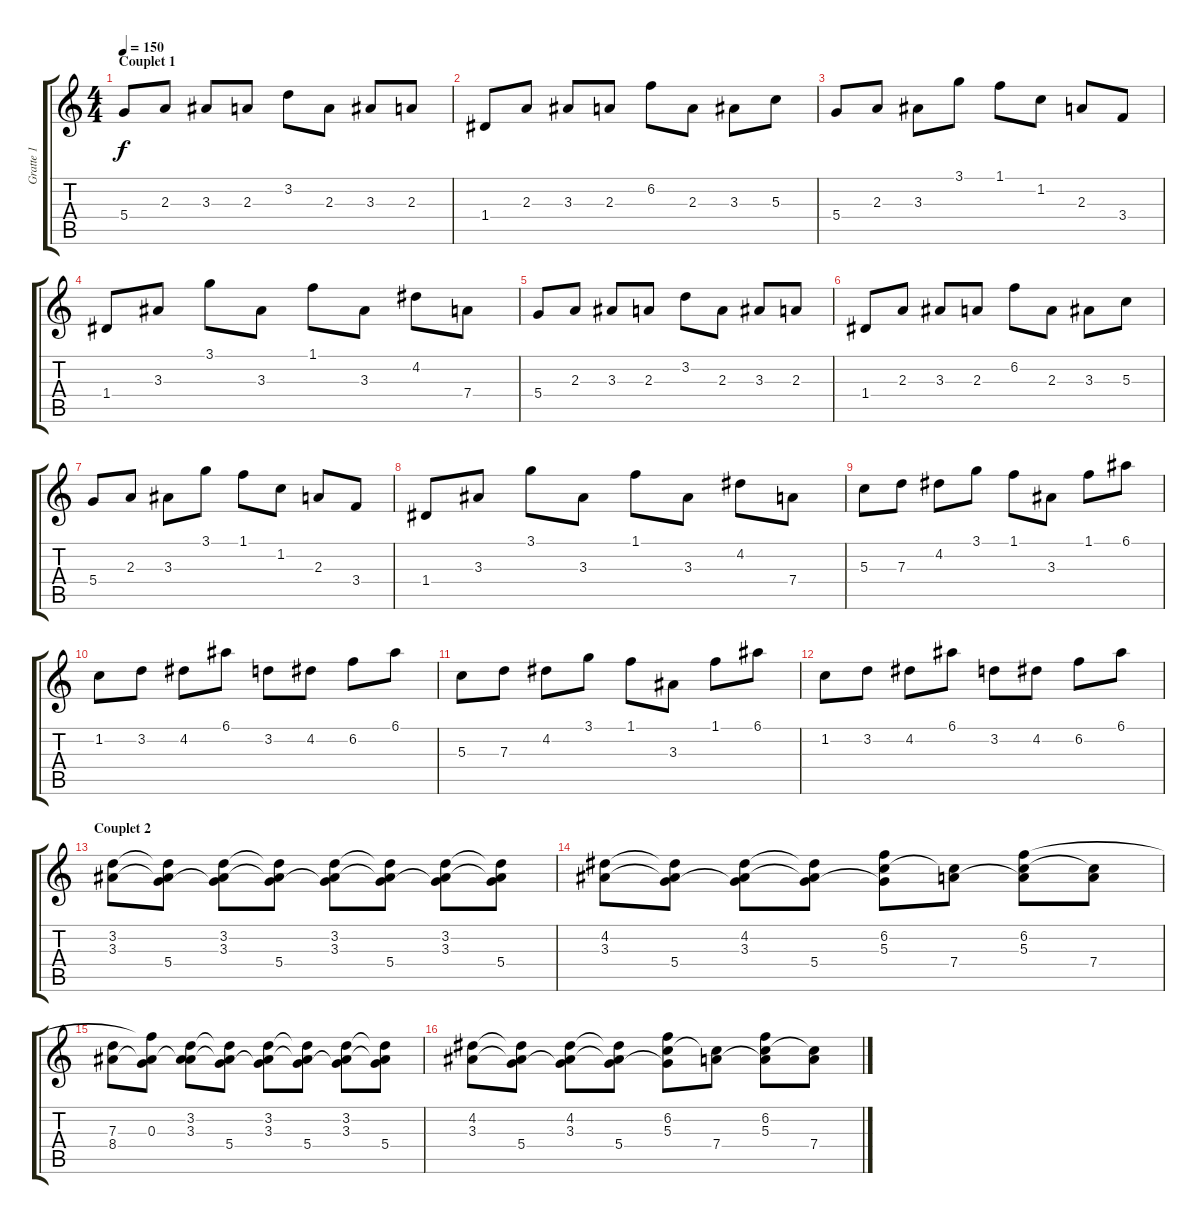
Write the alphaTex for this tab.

\track ("Gratte 1" "Gratte 1") {instrument acousticguitarsteel}
\staff {score tabs}
\tuning (E4 B3 G3 D3 A2 E2) {hide}
\ts (4 4)
\section ("" "Couplet 1")
\tempo 150
\clef g2
\ks c
5.4.8{dy f} 2.3.8 3.3.8 2.3.8 3.2.8 2.3.8 3.3.8 2.3.8 |
1.4.8 2.3.8 3.3.8 2.3.8 6.2.8 2.3.8 3.3.8 5.3.8 |
5.4.8 2.3.8 3.3.8 3.1.8 1.1.8 1.2.8 2.3.8 3.4.8 |
1.4.8 3.3.8 3.1.8 3.3.8 1.1.8 3.3.8 4.2.8 7.4.8 |
5.4.8 2.3.8 3.3.8 2.3.8 3.2.8 2.3.8 3.3.8 2.3.8 |
1.4.8 2.3.8 3.3.8 2.3.8 6.2.8 2.3.8 3.3.8 5.3.8 |
5.4.8 2.3.8 3.3.8 3.1.8 1.1.8 1.2.8 2.3.8 3.4.8 |
1.4.8 3.3.8 3.1.8 3.3.8 1.1.8 3.3.8 4.2.8 7.4.8 |
5.3.8 7.3.8 4.2.8 3.1.8 1.1.8 3.3.8 1.1.8 6.1.8 |
1.2.8 3.2.8 4.2.8 6.1.8 3.2.8 4.2.8 6.2.8 6.1.8 |
5.3.8 7.3.8 4.2.8 3.1.8 1.1.8 3.3.8 1.1.8 6.1.8 |
1.2.8 3.2.8 4.2.8 6.1.8 3.2.8 4.2.8 6.2.8 6.1.8 |
\section ("" "Couplet 2")
(3.2 3.3).8 (3.2{t} 3.3{t} 5.4).8 (3.2 3.3 5.4{t}).8 (3.2{t} 3.3{t} 5.4).8 (3.2 3.3 5.4{t}).8 (3.2{t} 3.3{t} 5.4).8 (3.2 3.3 5.4{t}).8 (3.2{t} 3.3{t} 5.4).8 |
(4.2 3.3).8 (4.2{t} 3.3{t} 5.4).8 (4.2 3.3 5.4{t}).8 (4.2{t} 3.3{t} 5.4).8 (6.2 5.3 5.4{t}).8 (5.3{t} 7.4).8 (6.2 5.3 7.4{t}).8 (5.3{t} 7.4).8 |
(7.3 8.4).8 (6.2{t} 0.3 8.4{t}).8 (3.2 3.3 8.4{t}).8 (3.2{t} 3.3{t} 5.4).8 (3.2 3.3 5.4{t}).8 (3.2{t} 3.3{t} 5.4).8 (3.2 3.3 5.4{t}).8 (3.2{t} 3.3{t} 5.4).8 |
(4.2 3.3).8 (4.2{t} 3.3{t} 5.4).8 (4.2 3.3 5.4{t}).8 (4.2{t} 3.3{t} 5.4).8 (6.2 5.3 5.4{t}).8 (5.3{t} 7.4).8 (6.2 5.3 7.4{t}).8 (5.3{t} 7.4).8
